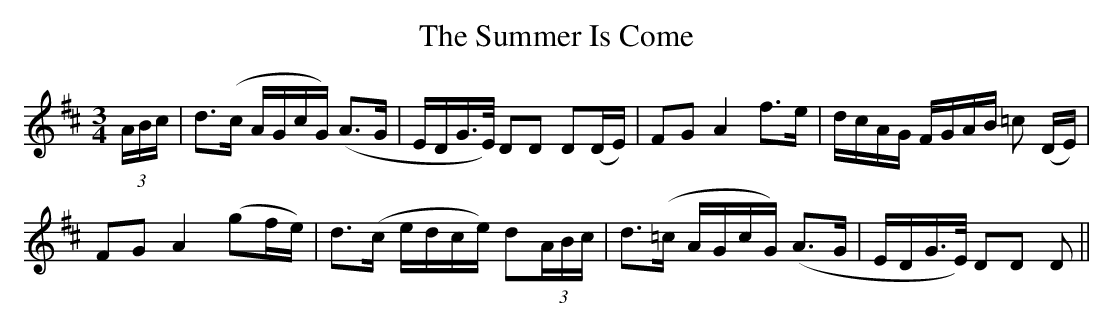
X:1
T: The Summer Is Come
M:3/4
L:1/8
K:D
(3A/B/c/ | d>(c A/G/c/G/) (A>G | E/D/G/>E/) DD D(D/E/) | FG A2 f>e | d/c/A/G/ F/G/A/B/ =c (D/E/) |
FG A2 (gf/e/) | d>(c e/d/c/e/) d(3A/B/c/ | d>(=c A/G/c/G/) (A>G | E/D/G/>E/) DD D ||
